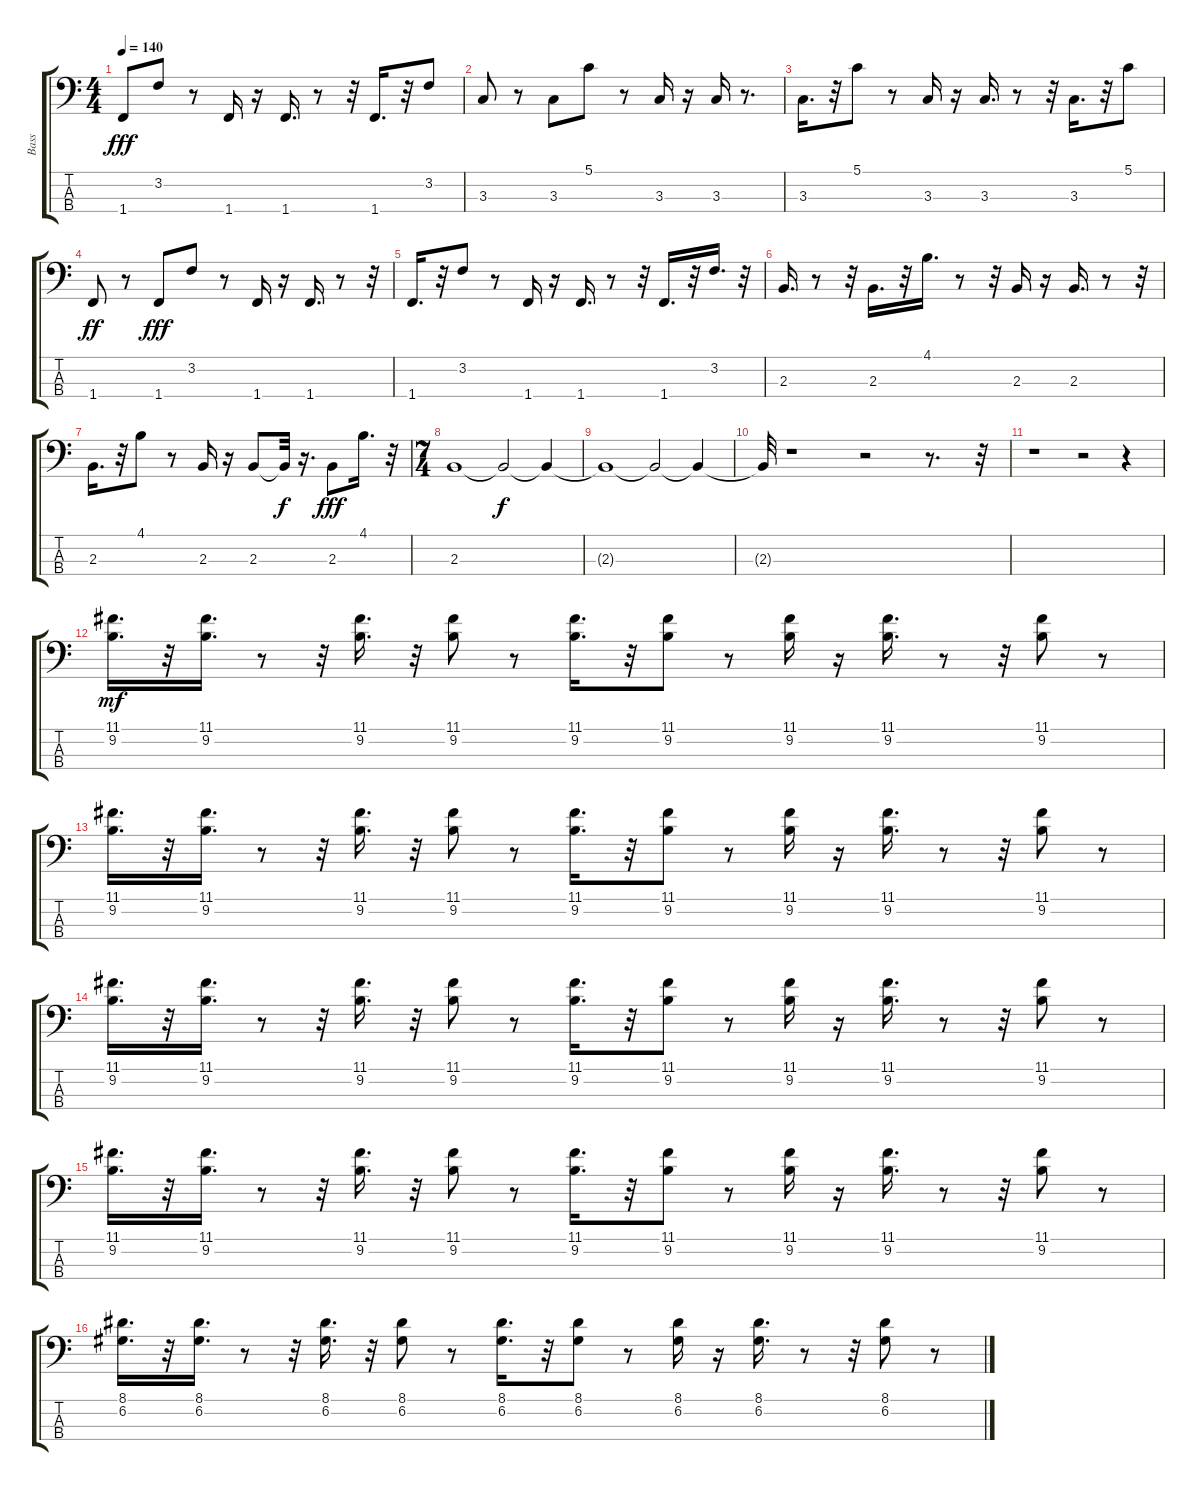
\track ("Bass" "Bass") {instrument electricbassfinger}
\staff {score tabs}
\tuning (G2 D2 A1 E1) {hide}
\ts (4 4)
\tempo 140
\clef f4
\ks c
1.4.8{dy fff} 3.2.8 r.8 1.4.16 r.16 1.4.16{d} r.8 r.32 1.4.16{d} r.32 3.2.8 |
3.3.8 r.8 3.3.8 5.1.8 r.8 3.3.16 r.16 3.3.16 r.8{d} |
3.3.16{d} r.32 5.1.8 r.8 3.3.16 r.16 3.3.16{d} r.8 r.32 3.3.16{d} r.32 5.1.8 |
1.4.8{dy ff} r.8 1.4.8{dy fff} 3.2.8 r.8 1.4.16 r.16 1.4.16{d} r.8 r.32 |
1.4.16{d} r.32 3.2.8 r.8 1.4.16 r.16 1.4.16{d} r.8 r.32 1.4.16{d} r.32 3.2.16{d} r.32 |
2.3.16{d} r.8 r.32 2.3.16{d} r.32 4.1.16{d} r.8 r.32 2.3.16 r.16 2.3.16{d} r.8 r.32 |
2.3.16{d} r.32 4.1.8 r.8 2.3.16 r.16 2.3.8 2.3{t}.32{dy f} r.16{d} 2.3.8{dy fff} 4.1.16{d} r.32 |
\ts (7 4)
2.3.1 2.3{t}.2{dy f} 2.3{t}.4 |
2.3{t}.1 2.3{t}.2 2.3{t}.4 |
2.3{t}.32 r.1 r.2 r.8{d} r.32 |
r.1 r.2 r.4 |
(11.1 9.2).16{d dy mf} r.32 (11.1 9.2).16{d} r.8 r.32 (11.1 9.2).16{d} r.32 (11.1 9.2).8 r.8 (11.1 9.2).16{d} r.32 (11.1 9.2).8 r.8 (11.1 9.2).16 r.16 (11.1 9.2).16{d} r.8 r.32 (11.1 9.2).8 r.8 |
(11.1 9.2).16{d} r.32 (11.1 9.2).16{d} r.8 r.32 (11.1 9.2).16{d} r.32 (11.1 9.2).8 r.8 (11.1 9.2).16{d} r.32 (11.1 9.2).8 r.8 (11.1 9.2).16 r.16 (11.1 9.2).16{d} r.8 r.32 (11.1 9.2).8 r.8 |
(11.1 9.2).16{d} r.32 (11.1 9.2).16{d} r.8 r.32 (11.1 9.2).16{d} r.32 (11.1 9.2).8 r.8 (11.1 9.2).16{d} r.32 (11.1 9.2).8 r.8 (11.1 9.2).16 r.16 (11.1 9.2).16{d} r.8 r.32 (11.1 9.2).8 r.8 |
(11.1 9.2).16{d} r.32 (11.1 9.2).16{d} r.8 r.32 (11.1 9.2).16{d} r.32 (11.1 9.2).8 r.8 (11.1 9.2).16{d} r.32 (11.1 9.2).8 r.8 (11.1 9.2).16 r.16 (11.1 9.2).16{d} r.8 r.32 (11.1 9.2).8 r.8 |
(8.1 6.2).16{d} r.32 (8.1 6.2).16{d} r.8 r.32 (8.1 6.2).16{d} r.32 (8.1 6.2).8 r.8 (8.1 6.2).16{d} r.32 (8.1 6.2).8 r.8 (8.1 6.2).16 r.16 (8.1 6.2).16{d} r.8 r.32 (8.1 6.2).8 r.8
